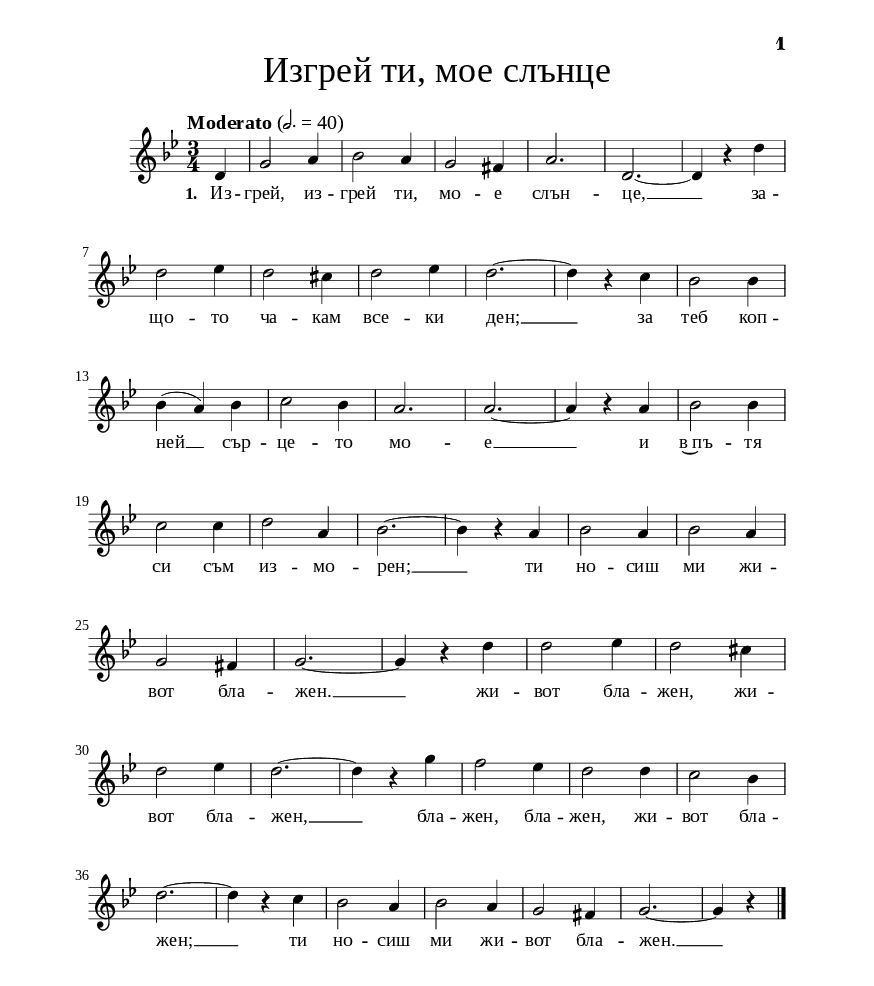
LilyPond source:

\version "2.24.4"

% include paper part and global functions
\include "include/globals.ily"

\bookpart {

  \label #'ref030
  \tocItem \markup "Изгрей ти, мое слънце"
  \include "include/bookpart-paper.ily"
  \score {
    \include "include/score-layout.ily"

    \new Voice \absolute {
      \clef treble
      \key g \minor
      \time 3/4
      \tempoFunc "Moderato" 2. "40"
      \autoBeamOff
      \partial 4

      d'4 | g'2 a'4 | bes'2 a'4 | g'2 fis'4 | a'2. | d'2. ~ | d'4 r d'' \break
      d''2 es''4 | d''2 cis''4 | d''2 es''4 | d''2. ~ | d''4 r c'' | bes'2 bes'4 \break |
      bes'4 ( a' ) bes' | c''2 bes'4 | a'2. | a'2. ~ | a'4 r a' |  bes'2 bes'4 \break |
      c''2 c''4 | d''2 a'4 |  bes'2. ~ |  bes'4 r a' |  bes'2 a'4 |  bes'2 a'4 \break |
      g'2 fis'4 | g'2. ~ | g'4 r d'' | d''2 es''4 | d''2 cis''4 \break |
      d''2 es''4 | d''2. ~ | d''4 r g'' | f''2 es''4 | d''2 d''4 | c''2 bes'4 \break |
      d''2.~ | d''4 r c'' | bes'2 a'4 | bes'2 a'4 | g'2 fis'4 | g'2.~ | g'4 r4 \bar "|."\break
    }



    \addlyrics {
      \set stanza = "1. " Из -- грей,
      из -- грей ти, мо -- е слън -- це, __  за -- що --
      то ча -- кам все -- ки ден; __ за теб коп -- ней __ сър -- це -- то мо -- е __ и в~пъ -- тя си съм из
      -- мо -- рен; __  ти но -- сиш ми жи -- вот бла --
      жен.  __ жи -- вот бла -- жен, жи -- вот бла -- жен, __
      бла -- жен, бла -- жен, жи -- вот бла -- жен; __ ти
      но -- сиш ми жи -- вот бла -- жен. __
    }

    \header {
      title = \titleFunc #'ref_desc_2 "Изгрей ти, мое слънце" "Izgrej ti, moe Slănce"
    }

    \midi{}

  } % score

  \pageBreak

  \markup \abs-fontsize #11 \override #`(baseline-skip . ,bgCoupletBaselineSkip){
    

    \fill-line {
      \column {
        \line {
          \bold "2."
          \column {
            "Огрей небето и земята,"
            "лазурни поднебесен шир,"
            "развесели ми днес душата"
            "с трептенията си безспир."
            "О, дай ми тоз живот и мир!"
          }
        }
        \vspace #1
        \line{ \italic"    Припев:"}
        %\vspace #0.3
        \line {
          "   "
          \column {
            "Живот и мир, живот и мир,"
            "и мир, и мир, живот и мир,"
            "о, дай ми тоз живот и мир!"
          }
        }
        \vspace #1
        \line {
          \bold "3."
          \column {
            "Единствено си ти, което"
            "изпълваш всичко със Любов"
            "и подновяваш всичко вехто;"
            "светът чрез теб ще бъде нов;"
            "ти вечно си свята Любов."
          }
        }

        \vspace #1
        \line{ \italic"    Припев:"}
        %\vspace #0.3
        \line {
          "   "
          \column {
            "Света Любов, света Любов,"
            "Любов, Любов, света Любов,"
            "ти вечно си света Любов."
          }
        }
      }
    }
  }
} % bookpart
